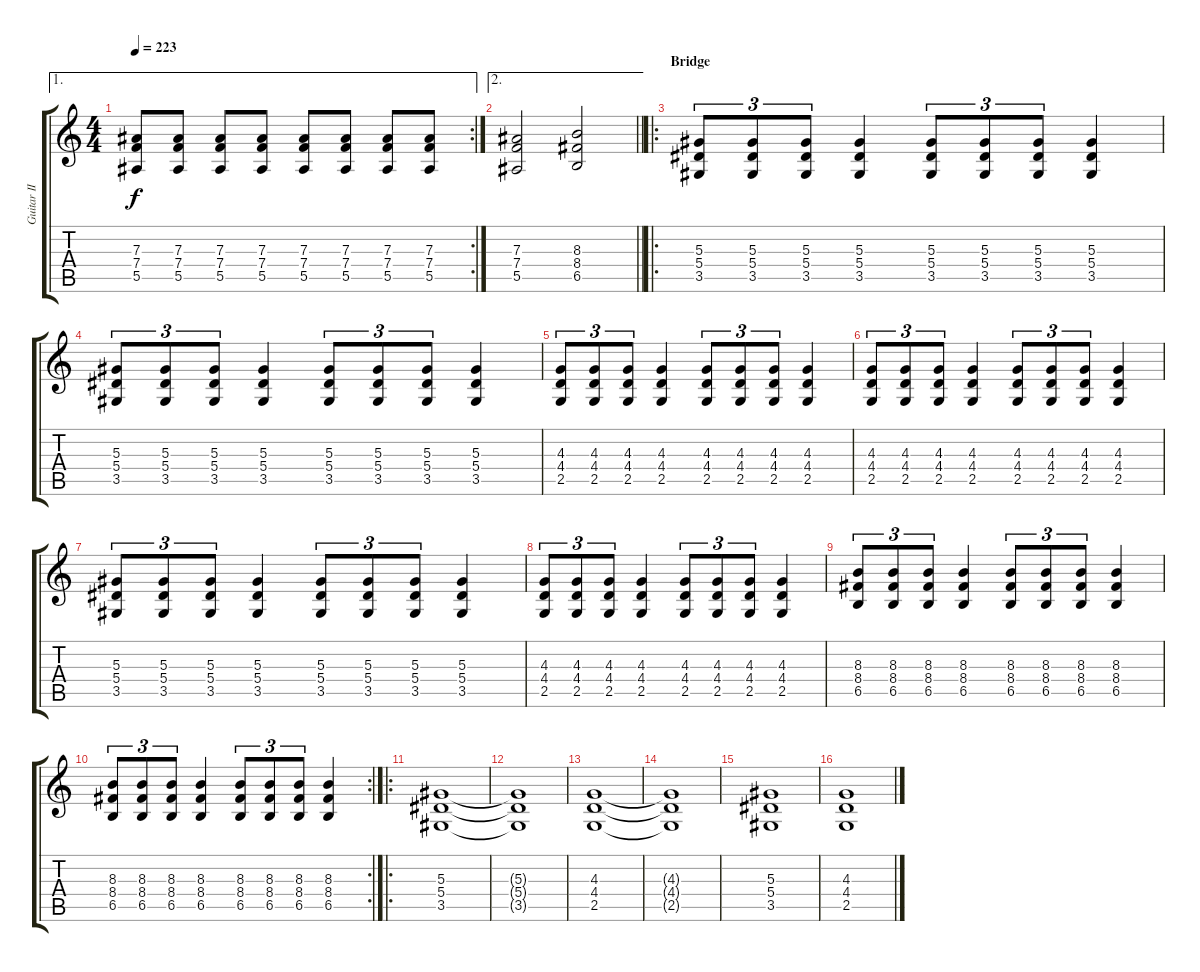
\track ("Guitar II" "Guitar II") {instrument distortionguitar}
\staff {score tabs}
\tuning (C4 G3 Eb3 Bb2 F2 C2) {hide}
\ae 1
\rc 2
\ts (4 4)
\tempo 223
\clef g2
\ks c
(7.3 7.4 5.5).8{dy f} (7.3 7.4 5.5).8 (7.3 7.4 5.5).8 (7.3 7.4 5.5).8 (7.3 7.4 5.5).8 (7.3 7.4 5.5).8 (7.3 7.4 5.5).8 (7.3 7.4 5.5).8 |
\ae 2
\barLineRight lightlight
(7.3 7.4 5.5).2 (8.3 8.4 6.5).2 |
\ro
\section ("" "Bridge")
(5.3 5.4 3.5).8{tu (3 2)} (5.3 5.4 3.5).8{tu (3 2)} (5.3 5.4 3.5).8{tu (3 2)} (5.3 5.4 3.5).4 (5.3 5.4 3.5).8{tu (3 2)} (5.3 5.4 3.5).8{tu (3 2)} (5.3 5.4 3.5).8{tu (3 2)} (5.3 5.4 3.5).4 |
(5.3 5.4 3.5).8{tu (3 2)} (5.3 5.4 3.5).8{tu (3 2)} (5.3 5.4 3.5).8{tu (3 2)} (5.3 5.4 3.5).4 (5.3 5.4 3.5).8{tu (3 2)} (5.3 5.4 3.5).8{tu (3 2)} (5.3 5.4 3.5).8{tu (3 2)} (5.3 5.4 3.5).4 |
(4.3 4.4 2.5).8{tu (3 2)} (4.3 4.4 2.5).8{tu (3 2)} (4.3 4.4 2.5).8{tu (3 2)} (4.3 4.4 2.5).4 (4.3 4.4 2.5).8{tu (3 2)} (4.3 4.4 2.5).8{tu (3 2)} (4.3 4.4 2.5).8{tu (3 2)} (4.3 4.4 2.5).4 |
(4.3 4.4 2.5).8{tu (3 2)} (4.3 4.4 2.5).8{tu (3 2)} (4.3 4.4 2.5).8{tu (3 2)} (4.3 4.4 2.5).4 (4.3 4.4 2.5).8{tu (3 2)} (4.3 4.4 2.5).8{tu (3 2)} (4.3 4.4 2.5).8{tu (3 2)} (4.3 4.4 2.5).4 |
(5.3 5.4 3.5).8{tu (3 2)} (5.3 5.4 3.5).8{tu (3 2)} (5.3 5.4 3.5).8{tu (3 2)} (5.3 5.4 3.5).4 (5.3 5.4 3.5).8{tu (3 2)} (5.3 5.4 3.5).8{tu (3 2)} (5.3 5.4 3.5).8{tu (3 2)} (5.3 5.4 3.5).4 |
(4.3 4.4 2.5).8{tu (3 2)} (4.3 4.4 2.5).8{tu (3 2)} (4.3 4.4 2.5).8{tu (3 2)} (4.3 4.4 2.5).4 (4.3 4.4 2.5).8{tu (3 2)} (4.3 4.4 2.5).8{tu (3 2)} (4.3 4.4 2.5).8{tu (3 2)} (4.3 4.4 2.5).4 |
(8.3 8.4 6.5).8{tu (3 2)} (8.3 8.4 6.5).8{tu (3 2)} (8.3 8.4 6.5).8{tu (3 2)} (8.3 8.4 6.5).4 (8.3 8.4 6.5).8{tu (3 2)} (8.3 8.4 6.5).8{tu (3 2)} (8.3 8.4 6.5).8{tu (3 2)} (8.3 8.4 6.5).4 |
\rc 2
(8.3 8.4 6.5).8{tu (3 2)} (8.3 8.4 6.5).8{tu (3 2)} (8.3 8.4 6.5).8{tu (3 2)} (8.3 8.4 6.5).4 (8.3 8.4 6.5).8{tu (3 2)} (8.3 8.4 6.5).8{tu (3 2)} (8.3 8.4 6.5).8{tu (3 2)} (8.3 8.4 6.5).4 |
\ro
(5.3 5.4 3.5).1 |
(5.3{t} 5.4{t} 3.5{t}).1 |
(4.3 4.4 2.5).1 |
(4.3{t} 4.4{t} 2.5{t}).1 |
(5.3 5.4 3.5).1 |
(4.3 4.4 2.5).1
